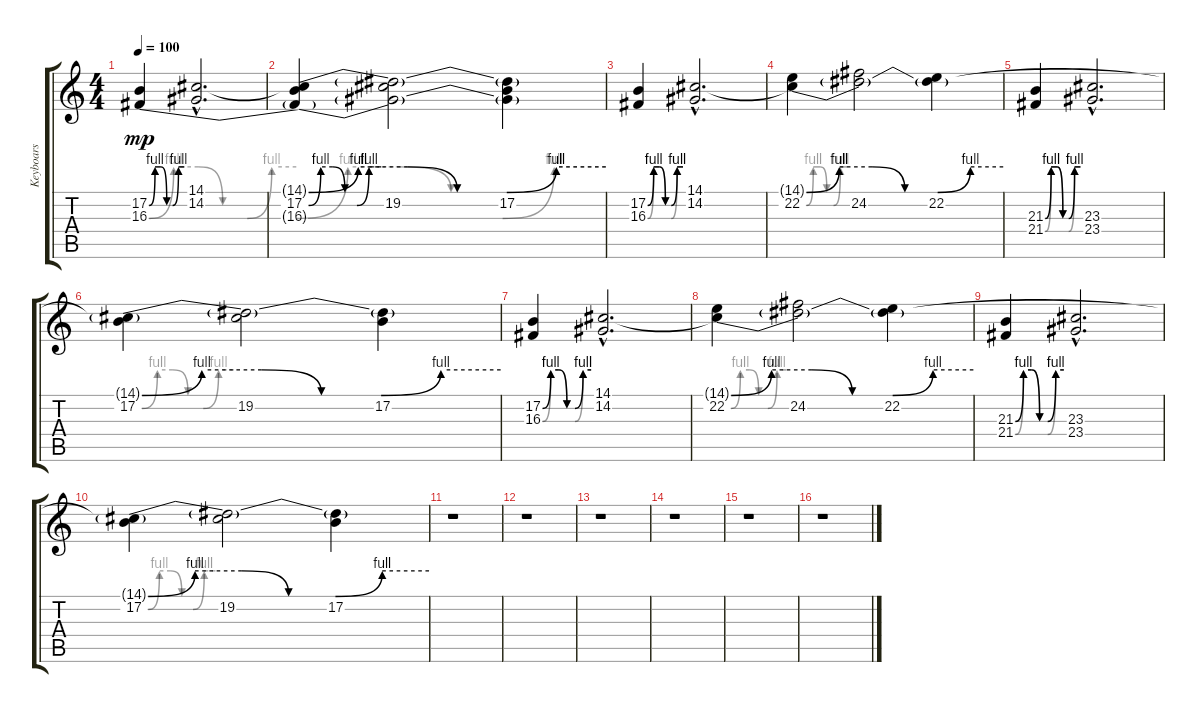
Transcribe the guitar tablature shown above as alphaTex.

\track ("Keyboars" "Keyboars") {instrument lead2sawtooth}
\staff {score tabs}
\tuning (B3 Gb3 D3 A2 E2 B1) {hide}
\ts (4 4)
\tempo 100
\clef g2
\ks c
(17.2{be (custom 0 0 10 4 20 4 30 0 40 0 50 4 60 4)} 16.3{be (custom 0 0 10 4 20 4 30 0 40 0 50 4 60 4)}).4{dy mp} (14.1{hac} 14.2{hac}).2{d} |
(14.1{be (custom 0 0 10 4 20 4 30 0 40 0 50 4 60 4) t} 17.2{be (custom 0 0 10 4 20 4 30 0 40 0 50 4 60 4)} 16.3{be (custom 0 0 10 4 20 4 30 0 40 0 50 4 60 4) t}).4 (14.1{t} 19.2 16.3{t}).2 (14.1{t} 17.2 16.3{t}).4 |
(17.2{be (custom 0 0 10 4 20 4 30 0 40 0 50 4 60 4)} 16.3{be (custom 0 0 10 4 20 4 30 0 40 0 50 4 60 4)}).4 (14.1{hac} 14.2{hac}).2{d} |
(14.1{be (custom 0 0 10 4 20 4 30 0 40 0 50 4 60 4) t} 22.2{be (custom 0 0 10 4 20 4 30 0 40 0 50 4 60 4)}).4 (14.1{t} 24.2).2 (14.1{t} 22.2).4 |
(21.3{be (custom 0 0 10 4 20 4 30 0 40 0 50 4 60 4)} 21.4{be (custom 0 0 10 4 20 4 30 0 40 0 50 4 60 4)}).4 (23.3{hac} 23.4{hac}).2{d} |
(14.1{be (custom 0 0 10 4 20 4 30 0 40 0 50 4 60 4) t} 17.2{be (custom 0 0 10 4 20 4 30 0 40 0 50 4 60 4)}).4 (14.1{t} 19.2).2 (14.1{t} 17.2).4 |
(17.2{be (custom 0 0 10 4 20 4 30 0 40 0 50 4 60 4)} 16.3{be (custom 0 0 10 4 20 4 30 0 40 0 50 4 60 4)}).4 (14.1{hac} 14.2{hac}).2{d} |
(14.1{be (custom 0 0 10 4 20 4 30 0 40 0 50 4 60 4) t} 22.2{be (custom 0 0 10 4 20 4 30 0 40 0 50 4 60 4)}).4 (14.1{t} 24.2).2 (14.1{t} 22.2).4 |
(21.3{be (custom 0 0 10 4 20 4 30 0 40 0 50 4 60 4)} 21.4{be (custom 0 0 10 4 20 4 30 0 40 0 50 4 60 4)}).4 (23.3{hac} 23.4{hac}).2{d} |
(14.1{be (custom 0 0 10 4 20 4 30 0 40 0 50 4 60 4) t} 17.2{be (custom 0 0 10 4 20 4 30 0 40 0 50 4 60 4)}).4 (14.1{t} 19.2).2 (14.1{t} 17.2).4 |
r.1 |
r.1 |
r.1 |
r.1 |
r.1 |
r.1
